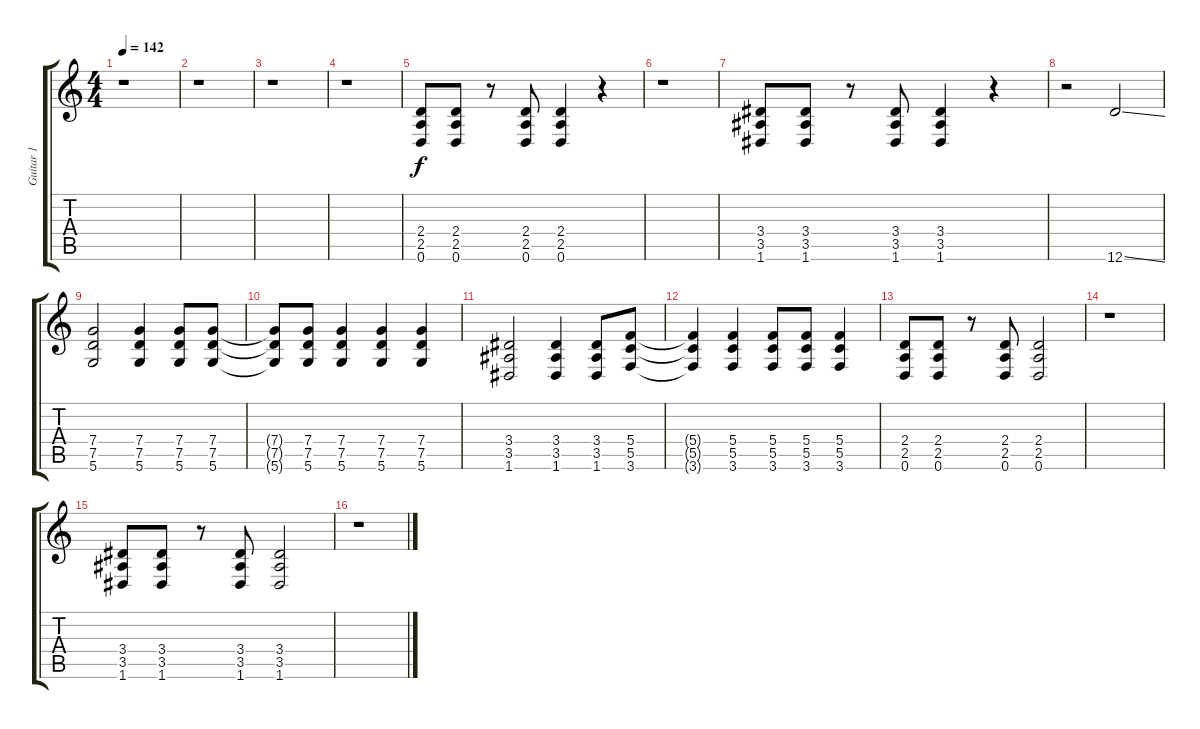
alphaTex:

\track ("Guitar 1" "Guitar 1") {instrument distortionguitar}
\staff {score tabs}
\tuning (D4 A3 F3 C3 G2 D2) {hide}
\ts (4 4)
\tempo 142
\clef g2
\ks c
r.1{dy f} |
r.1 |
r.1 |
r.1 |
(2.4 2.5 0.6).8 (2.4 2.5 0.6).8 r.8 (2.4 2.5 0.6).8 (2.4 2.5 0.6).4 r.4 |
r.1 |
(3.4 3.5 1.6).8 (3.4 3.5 1.6).8 r.8 (3.4 3.5 1.6).8 (3.4 3.5 1.6).4 r.4 |
r.2 12.6{ss}.2 |
(7.4 7.5 5.6).2 (7.4 7.5 5.6).4 (7.4 7.5 5.6).8 (7.4 7.5 5.6).8 |
(7.4{t} 7.5{t} 5.6{t}).8 (7.4 7.5 5.6).8 (7.4 7.5 5.6).4 (7.4 7.5 5.6).4 (7.4 7.5 5.6).4 |
(3.4 3.5 1.6).2 (3.4 3.5 1.6).4 (3.4 3.5 1.6).8 (5.4 5.5 3.6).8 |
(5.4{t} 5.5{t} 3.6{t}).4 (5.4 5.5 3.6).4 (5.4 5.5 3.6).8 (5.4 5.5 3.6).8 (5.4 5.5 3.6).4 |
(2.4 2.5 0.6).8 (2.4 2.5 0.6).8 r.8 (2.4 2.5 0.6).8 (2.4 2.5 0.6).2 |
r.1 |
(3.4 3.5 1.6).8 (3.4 3.5 1.6).8 r.8 (3.4 3.5 1.6).8 (3.4 3.5 1.6).2 |
r.1
